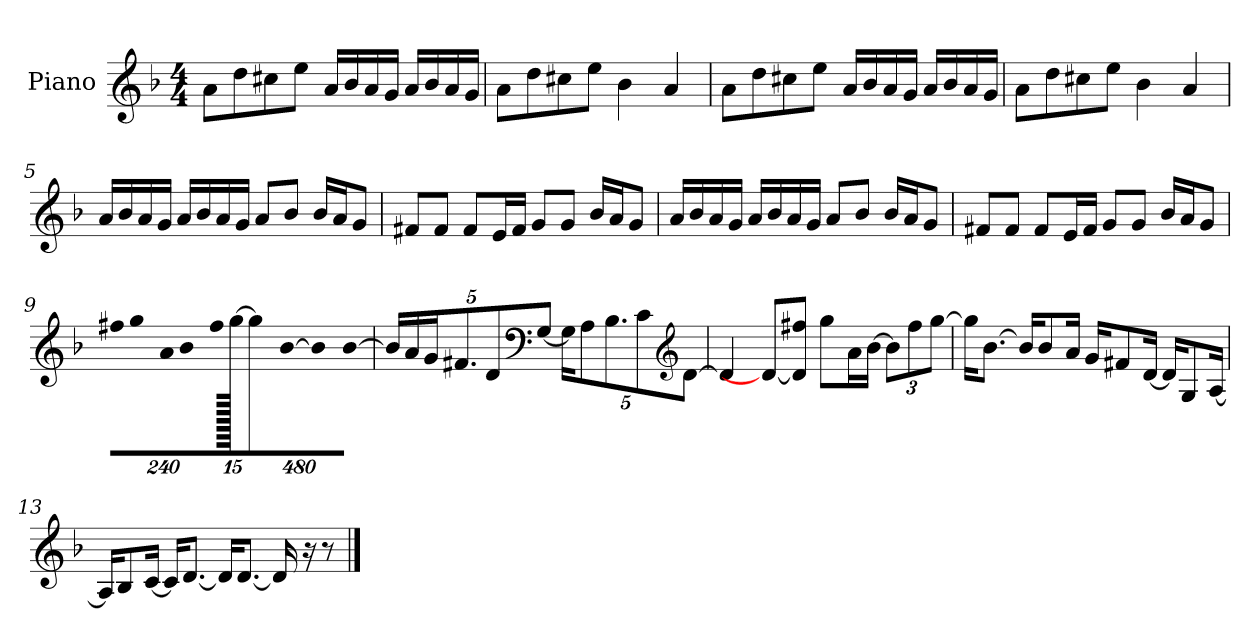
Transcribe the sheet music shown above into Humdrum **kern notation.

**kern
*part1
*staff1
*I"Piano
*I'P-no
*clefG2
*k[b-]
*M4/4
*MM90
=1
8a\L
8dd\
8cc#X\
8ee\J
16a/LL
16b-/
16a/
16g/JJ
16a/LL
16b-/
16a/
16g/JJ
=2
8a\L
8dd\
8cc#X\
8ee\J
4b-\
4a/
=3
8a\L
8dd\
8cc#X\
8ee\J
16a/LL
16b-/
16a/
16g/JJ
16a/LL
16b-/
16a/
16g/JJ
=4
8a\L
8dd\
8cc#X\
8ee\J
4b-\
4a/
!!LO:LB:g=z
=5
16a/LL
16b-/
16a/
16g/JJ
16a/LL
16b-/
16a/
16g/JJ
8a/L
8b-/J
16b-/LL
16a/J
8g/J
=6
8f#X/L
8f#/J
8f#/L
16e/L
16f#/JJ
8g/L
8g/J
16b-/LL
16a/J
8g/J
=7
16a/LL
16b-/
16a/
16g/JJ
16a/LL
16b-/
16a/
16g/JJ
8a/L
8b-/J
16b-/LL
16a/J
8g/J
!!LO:LB:g=z
=8
8f#X/L
8f#/J
8f#/L
16e/L
16f#/JJ
8g/L
8g/J
16b-/LL
16a/J
8g/J
=9
*Xbrackettup
!LO:N:vis=16
1920%137ff#X\KL
!LO:N:vis=8
960%137gg\
!LO:N:vis=16
1920%137a\K
!LO:N:vis=8
960%137b-\
!LO:N:vis=16
1920%137ff#\Jk
[1920gg\
1920%287gg\]
[20b-\Jk
5b-\]
[10b-\
=10
20b-/LL]
20a/
20g/J
10.f#X/
10d/
*clefF4
[10G/J
20G\KL]
10A\
10.B-\
10c\
*clefG2
[10d\J
!!LO:LB:g=z
=11
4d/]
8d/L_
8d/] 8ff#X/J
8gg\L
16a\L
[16b-\JJ
12b-\L]
12ff#\
[12gg\J
=12
16gg\KL]
[8.b-\J
16b-/KL]
8b-/
16a/Jk
16g/KL
8f#X/
[16d/Jk
16d/KL]
8G/
[16A/Jk
=13
16A/KL]
8B-/
[16c/Jk
16c/KL]
[8.d/J
16d/KL]
[8.d/J
16d/]
16r
8r
==
*-
